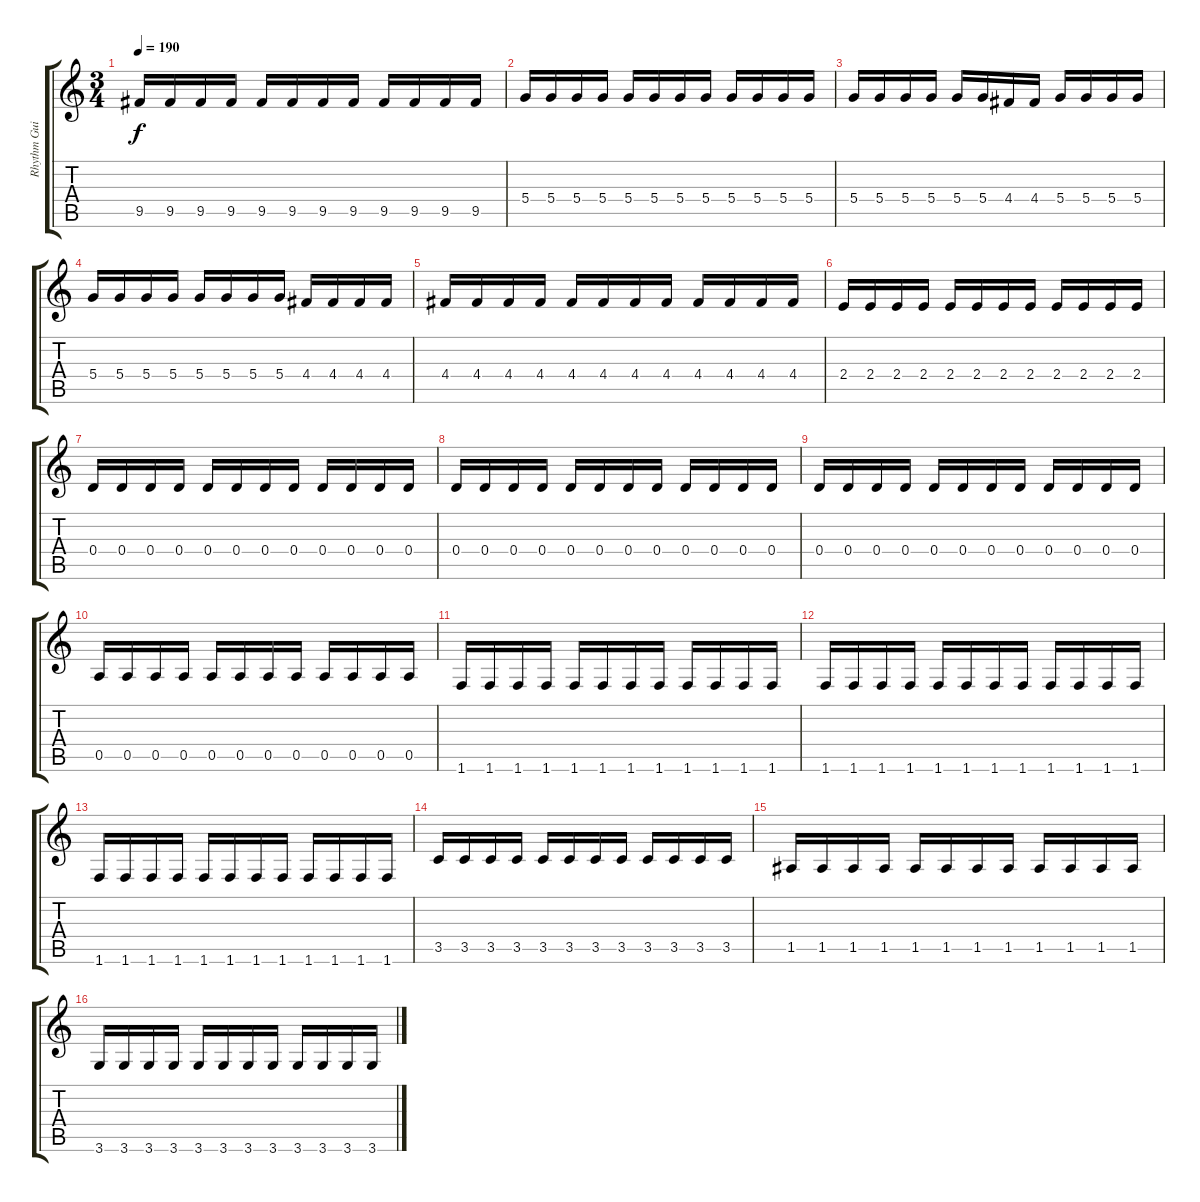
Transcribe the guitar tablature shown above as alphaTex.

\track ("Rhythm Guitar" "Rhythm Gui") {instrument distortionguitar}
\staff {score tabs}
\tuning (E4 B3 G3 D3 A2 E2) {hide}
\ts (3 4)
\tempo 190
\clef g2
\ks c
9.5.16{dy f} 9.5.16 9.5.16 9.5.16 9.5.16 9.5.16 9.5.16 9.5.16 9.5.16 9.5.16 9.5.16 9.5.16 |
5.4.16 5.4.16 5.4.16 5.4.16 5.4.16 5.4.16 5.4.16 5.4.16 5.4.16 5.4.16 5.4.16 5.4.16 |
5.4.16 5.4.16 5.4.16 5.4.16 5.4.16 5.4.16 4.4.16 4.4.16 5.4.16 5.4.16 5.4.16 5.4.16 |
5.4.16 5.4.16 5.4.16 5.4.16 5.4.16 5.4.16 5.4.16 5.4.16 4.4.16 4.4.16 4.4.16 4.4.16 |
4.4.16 4.4.16 4.4.16 4.4.16 4.4.16 4.4.16 4.4.16 4.4.16 4.4.16 4.4.16 4.4.16 4.4.16 |
2.4.16 2.4.16 2.4.16 2.4.16 2.4.16 2.4.16 2.4.16 2.4.16 2.4.16 2.4.16 2.4.16 2.4.16 |
0.4.16 0.4.16 0.4.16 0.4.16 0.4.16 0.4.16 0.4.16 0.4.16 0.4.16 0.4.16 0.4.16 0.4.16 |
0.4.16 0.4.16 0.4.16 0.4.16 0.4.16 0.4.16 0.4.16 0.4.16 0.4.16 0.4.16 0.4.16 0.4.16 |
0.4.16 0.4.16 0.4.16 0.4.16 0.4.16 0.4.16 0.4.16 0.4.16 0.4.16 0.4.16 0.4.16 0.4.16 |
0.5.16 0.5.16 0.5.16 0.5.16 0.5.16 0.5.16 0.5.16 0.5.16 0.5.16 0.5.16 0.5.16 0.5.16 |
1.6.16 1.6.16 1.6.16 1.6.16 1.6.16 1.6.16 1.6.16 1.6.16 1.6.16 1.6.16 1.6.16 1.6.16 |
1.6.16 1.6.16 1.6.16 1.6.16 1.6.16 1.6.16 1.6.16 1.6.16 1.6.16 1.6.16 1.6.16 1.6.16 |
1.6.16 1.6.16 1.6.16 1.6.16 1.6.16 1.6.16 1.6.16 1.6.16 1.6.16 1.6.16 1.6.16 1.6.16 |
3.5.16 3.5.16 3.5.16 3.5.16 3.5.16 3.5.16 3.5.16 3.5.16 3.5.16 3.5.16 3.5.16 3.5.16 |
1.5.16 1.5.16 1.5.16 1.5.16 1.5.16 1.5.16 1.5.16 1.5.16 1.5.16 1.5.16 1.5.16 1.5.16 |
3.6.16 3.6.16 3.6.16 3.6.16 3.6.16 3.6.16 3.6.16 3.6.16 3.6.16 3.6.16 3.6.16 3.6.16
